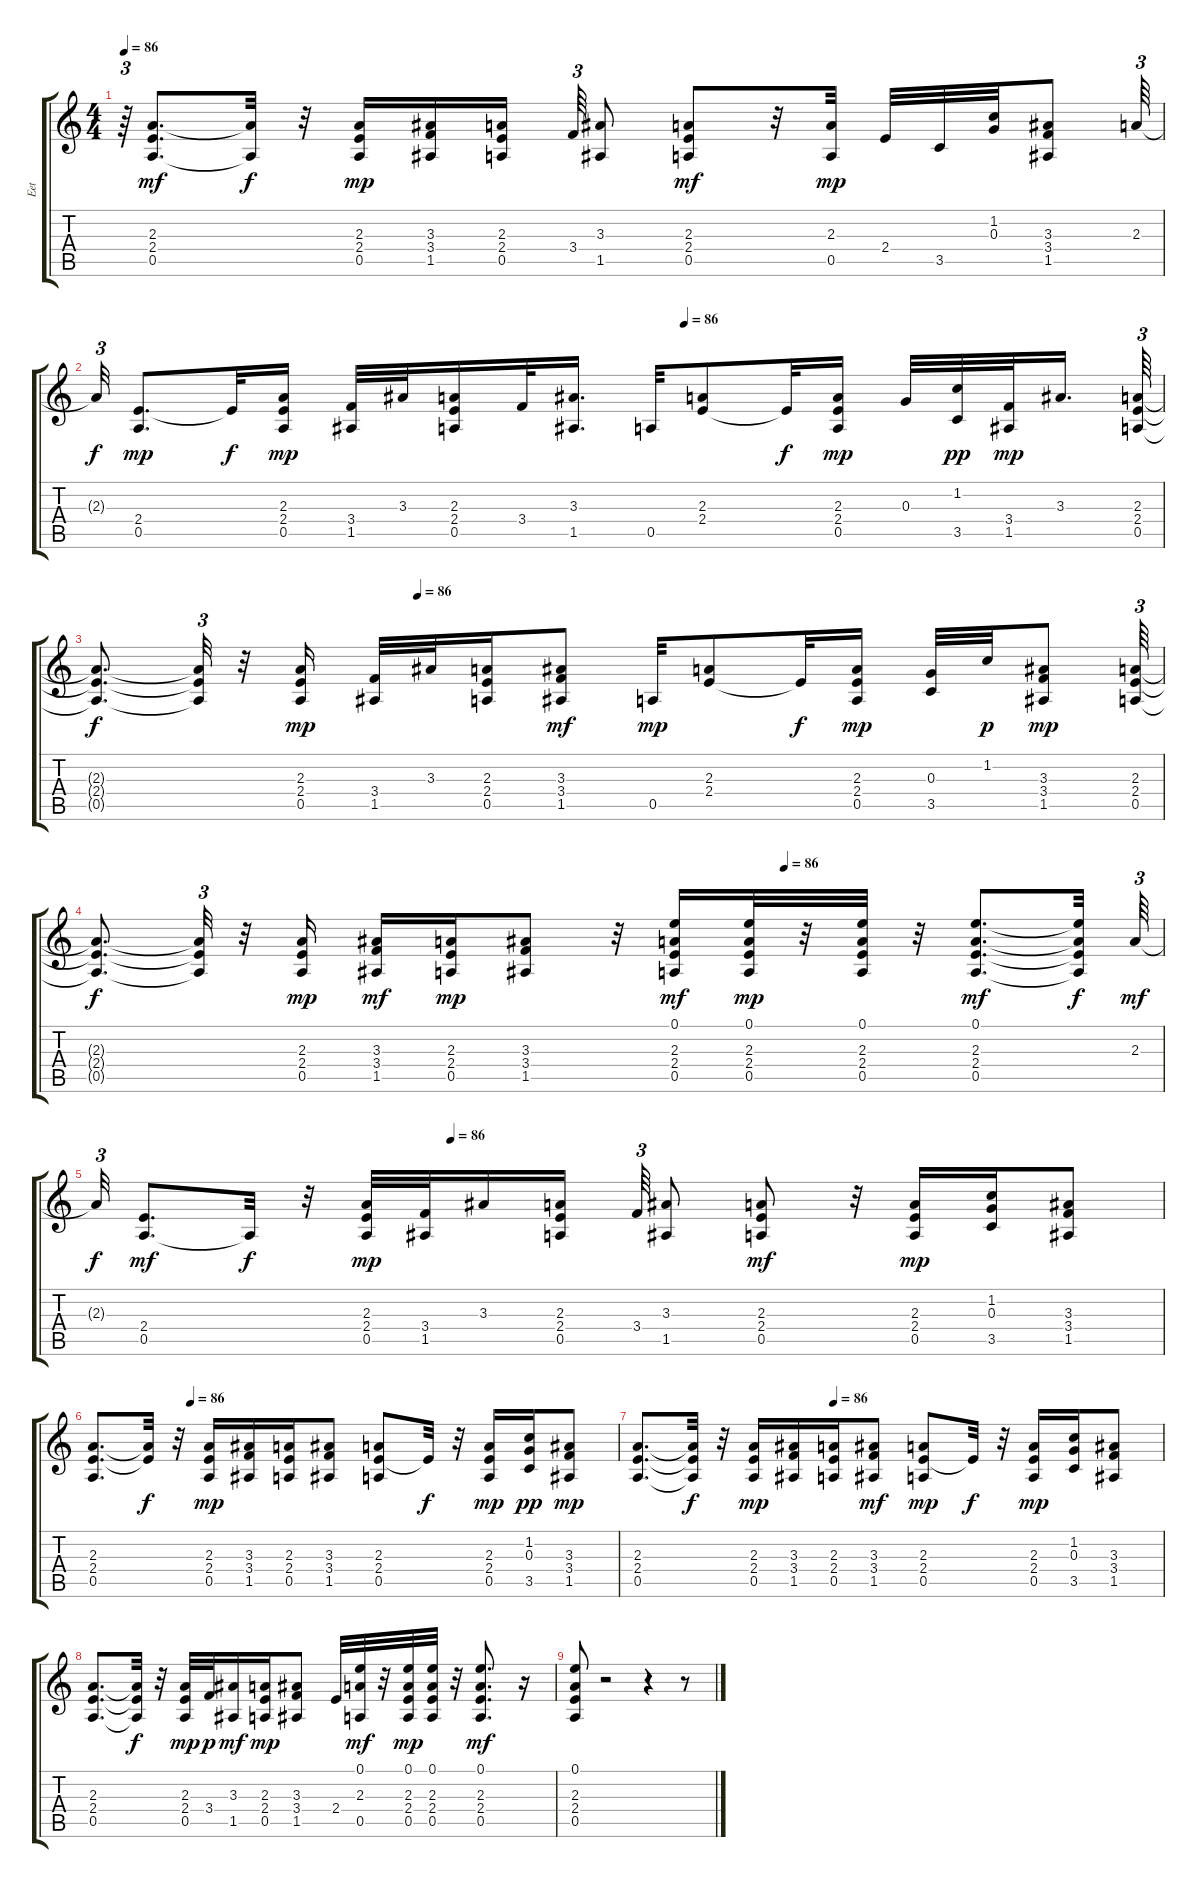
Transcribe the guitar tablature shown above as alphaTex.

\track ("Eet" "Eet") {instrument overdrivenguitar}
\staff {score tabs}
\tuning (E4 B3 G3 D3 A2 E2) {hide}
\ts (4 4)
\tempo 86
\clef g2
\ks c
r.64{tu (3 2) dy mf} (2.3 2.4 0.5).8{d} (2.3{t} 0.5{t}).32{dy f} r.32 (2.3 2.4 0.5).16{dy mp} (3.3 3.4 1.5).16 (2.3 2.4 0.5).16{beam splitsecondary} 3.4.64{tu (3 2)} (3.3 1.5).8 (2.3 2.4 0.5).8{dy mf} r.32 (2.3 0.5).32{dy mp} 2.4.32 3.5.32 (1.2 0.3).32 (3.3 3.4 1.5).8 2.3.64{tu (3 2)} |
\tempo (86 0.5520833333333334)
2.3{t}.32{tu (3 2) dy f} (2.4 0.5).8{d dy mp} 2.4{t}.32{dy f} (2.3 2.4 0.5).16{dy mp} (3.4 1.5).32 3.3.32 (2.3 2.4 0.5).16 3.4.32 (3.3 1.5).16{d} 0.5.32 (2.3 2.4).8 2.4{t}.32{dy f} (2.3 2.4 0.5).16{dy mp} 0.3.32 (1.2 3.5).32{dy pp} (3.4 1.5).32{dy mp} 3.3.16{d beam splitsecondary} (2.3 2.4 0.5).64{tu (3 2)} |
\tempo (86 0.3020833333333333)
(2.3{t} 2.4{t} 0.5{t}).8{d dy f} (2.3{t} 2.4{t} 0.5{t}).32{tu (3 2)} r.32 (2.3 2.4 0.5).16{dy mp} (3.4 1.5).32 3.3.32 (2.3 2.4 0.5).16 (3.3 3.4 1.5).8{dy mf} 0.5.32{dy mp} (2.3 2.4).8 2.4{t}.32{dy f} (2.3 2.4 0.5).16{dy mp} (0.3 3.5).32 1.2.32{dy p} (3.3 3.4 1.5).8{dy mp} (2.3 2.4 0.5).64{tu (3 2)} |
\tempo (86 0.6458333333333334)
(2.3{t} 2.4{t} 0.5{t}).8{d dy f} (2.3{t} 2.4{t} 0.5{t}).32{tu (3 2)} r.32 (2.3 2.4 0.5).16{dy mp} (3.3 3.4 1.5).16{dy mf} (2.3 2.4 0.5).16{dy mp} (3.3 3.4 1.5).8 r.32 (0.1 2.3 2.4 0.5).16{dy mf} (0.1 2.3 2.4 0.5).32{dy mp} r.32 (0.1 2.3 2.4 0.5).32 r.32 (0.1 2.3 2.4 0.5).8{d dy mf} (0.1{t} 2.3{t} 2.4{t} 0.5{t}).32{dy f} 2.3.64{tu (3 2) dy mf} |
\tempo (86 0.3333333333333333)
2.3{t}.32{tu (3 2) dy f} (2.4 0.5).8{d dy mf} 0.5{t}.32{dy f} r.32 (2.3 2.4 0.5).32{dy mp} (3.4 1.5).32 3.3.16 (2.3 2.4 0.5).16{beam splitsecondary} 3.4.64{tu (3 2)} (3.3 1.5).8 (2.3 2.4 0.5).8{dy mf} r.32 (2.3 2.4 0.5).16{dy mp} (1.2 0.3 3.5).16 (3.3 3.4 1.5).8 |
\tempo (86 0.1875)
(2.3 2.4 0.5).8{d} (2.3{t} 2.4{t}).32{dy f} r.32 (2.3 2.4 0.5).16{dy mp} (3.3 3.4 1.5).16 (2.3 2.4 0.5).16 (3.3 3.4 1.5).8 (2.3 2.4 0.5).8 2.4{t}.32{dy f} r.32 (2.3 2.4 0.5).16{dy mp} (1.2 0.3 3.5).16{dy pp} (3.3 3.4 1.5).8{dy mp} |
\tempo (86 0.375)
(2.3 2.4 0.5).8{d} (2.3{t} 2.4{t} 0.5{t}).32{dy f} r.32 (2.3 2.4 0.5).16{dy mp} (3.3 3.4 1.5).16 (2.3 2.4 0.5).16 (3.3 3.4 1.5).8{dy mf} (2.3 2.4 0.5).8{dy mp} 2.4{t}.32{dy f} r.32 (2.3 2.4 0.5).16{dy mp} (1.2 0.3 3.5).16 (3.3 3.4 1.5).8 |
(2.3 2.4 0.5).8{d} (2.3{t} 2.4{t} 0.5{t}).32{dy f} r.32 (2.3 2.4 0.5).32{dy mp} 3.4.32{dy p} (3.3 1.5).16{dy mf} (2.3 2.4 0.5).16{dy mp} (3.3 3.4 1.5).8 2.4.32 (0.1 2.3 0.5).32{dy mf} r.32 (0.1 2.3 2.4 0.5).32{dy mp} (0.1 2.3 2.4 0.5).32 r.32 (0.1 2.3 2.4 0.5).8{d dy mf} r.16 |
(0.1 2.3 2.4 0.5).8 r.2 r.4 r.8
